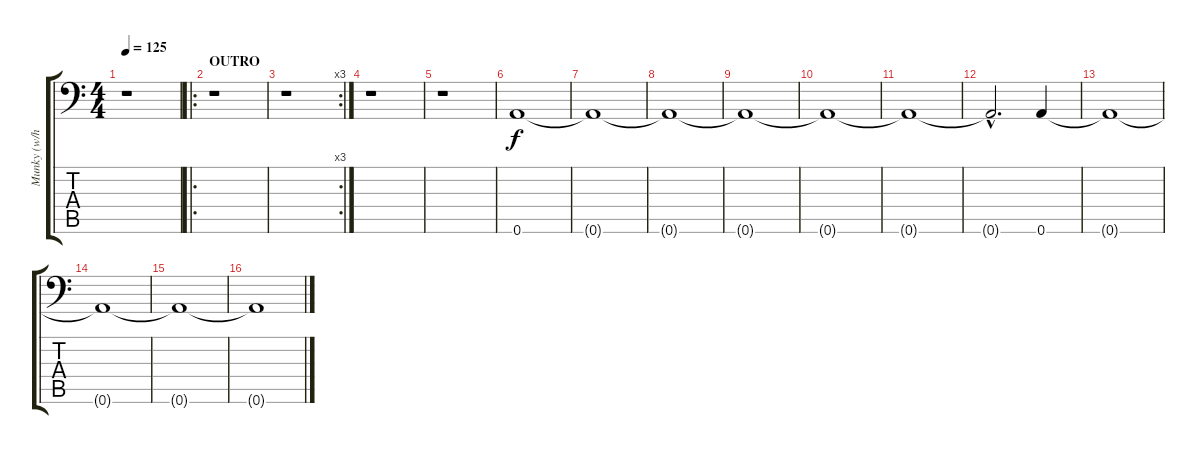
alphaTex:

\track ("Munky (w/heavy dist.)" "Munky (w/h") {instrument distortionguitar}
\staff {score tabs}
\tuning (D4 A3 F3 G2 D2 A1) {hide}
\ts (4 4)
\tempo 125
\clef f4
\ks c
r.1{dy f} |
\ro
\section ("" "OUTRO")
r.1 |
\rc 3
r.1 |
r.1 |
r.1 |
0.6.1 |
0.6{t}.1 |
0.6{t}.1 |
0.6{t}.1 |
0.6{t}.1 |
0.6{t}.1 |
0.6{hac t}.2{d} 0.6.4 |
0.6{t}.1{volume 6} |
0.6{t}.1 |
0.6{t}.1{volume 0} |
0.6{t}.1
